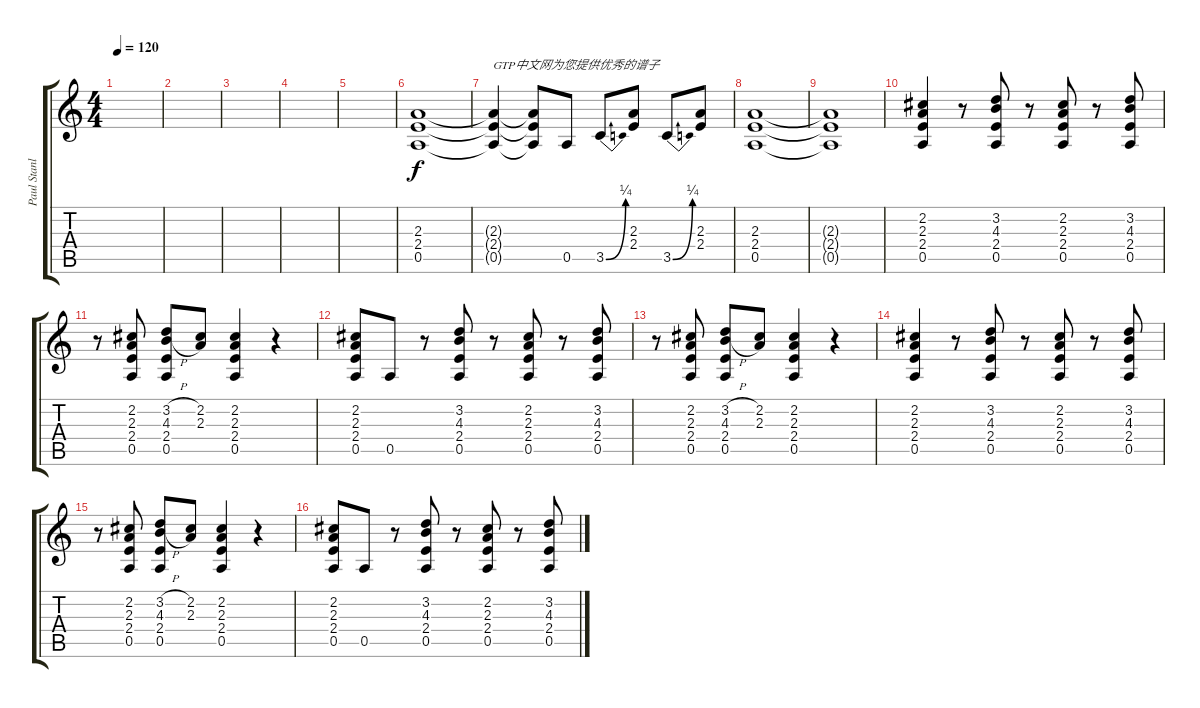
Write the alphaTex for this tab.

\track ("Paul Stanley" "Paul Stanl") {instrument overdrivenguitar}
\staff {score tabs}
\tuning (E4 B3 G3 D3 A2 E2) {hide}
\ts (4 4)
\tempo 120
\clef g2
\ks c
|
|
|
|
|
(2.3 2.4 0.5).1 |
(2.3{t} 2.4{t} 0.5{t}).4{txt "GTP中文网为您提供优秀的谱子"} (2.3{t} 2.4{t} 0.5{t}).8 0.5.8 3.5{be (bend 0 0 60 1)}.8 (2.3 2.4).8 3.5{be (bend 0 0 60 1)}.8 (2.3 2.4).8 |
(2.3 2.4 0.5).1 |
(2.3{t} 2.4{t} 0.5{t}).1 |
(2.2 2.3 2.4 0.5).4 r.8 (3.2 4.3 2.4 0.5).8 r.8 (2.2 2.3 2.4 0.5).8 r.8 (3.2 4.3 2.4 0.5).8 |
r.8 (2.2 2.3 2.4 0.5).8 (3.2{h} 4.3{h} 2.4 0.5).8 (2.2 2.3).8 (2.2 2.3 2.4 0.5).4 r.4 |
(2.2 2.3 2.4 0.5).8 0.5.8 r.8 (3.2 4.3 2.4 0.5).8 r.8 (2.2 2.3 2.4 0.5).8 r.8 (3.2 4.3 2.4 0.5).8 |
r.8 (2.2 2.3 2.4 0.5).8 (3.2{h} 4.3{h} 2.4 0.5).8 (2.2 2.3).8 (2.2 2.3 2.4 0.5).4 r.4 |
(2.2 2.3 2.4 0.5).4 r.8 (3.2 4.3 2.4 0.5).8 r.8 (2.2 2.3 2.4 0.5).8 r.8 (3.2 4.3 2.4 0.5).8 |
r.8 (2.2 2.3 2.4 0.5).8 (3.2{h} 4.3{h} 2.4 0.5).8 (2.2 2.3).8 (2.2 2.3 2.4 0.5).4 r.4 |
(2.2 2.3 2.4 0.5).8 0.5.8 r.8 (3.2 4.3 2.4 0.5).8 r.8 (2.2 2.3 2.4 0.5).8 r.8 (3.2 4.3 2.4 0.5).8
